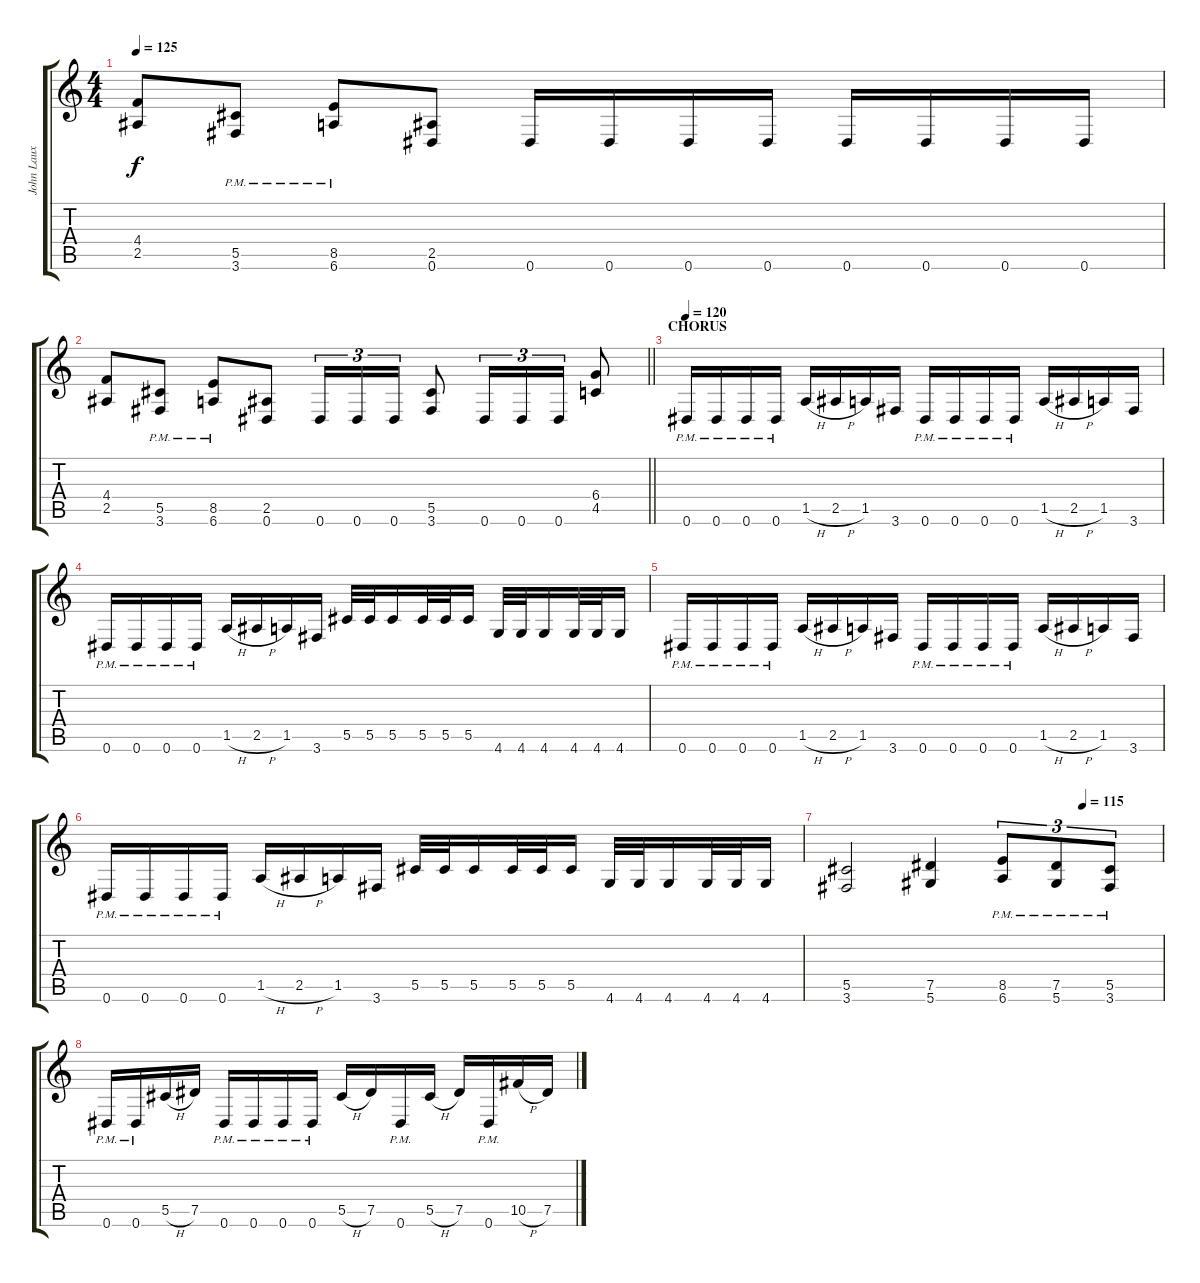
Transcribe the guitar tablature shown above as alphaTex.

\track ("John Laux" "John Laux") {instrument distortionguitar}
\staff {score tabs}
\tuning (Eb4 Bb3 Gb3 Db3 Ab2 Eb2) {hide}
\ts (4 4)
\tempo 125
\clef g2
\ks c
(4.4 2.5).8{dy f} (5.5{pm} 3.6{pm}).8 (8.5{pm} 6.6{pm}).8 (2.5 0.6).8 0.6.16 0.6.16 0.6.16 0.6.16 0.6.16 0.6.16 0.6.16 0.6.16 |
\barLineRight lightlight
(4.4 2.5).8 (5.5{pm} 3.6{pm}).8 (8.5{pm} 6.6{pm}).8 (2.5 0.6).8 0.6.16{tu (3 2)} 0.6.16{tu (3 2)} 0.6.16{tu (3 2)} (5.5 3.6).8 0.6.16{tu (3 2)} 0.6.16{tu (3 2)} 0.6.16{tu (3 2)} (6.4 4.5).8 |
\section ("" "CHORUS")
\tempo 120
0.6{pm}.16 0.6{pm}.16 0.6{pm}.16 0.6{pm}.16 1.5{h}.16 2.5{h}.16 1.5.16 3.6.16 0.6{pm}.16 0.6{pm}.16 0.6{pm}.16 0.6{pm}.16 1.5{h}.16 2.5{h}.16 1.5.16 3.6.16 |
0.6{pm}.16 0.6{pm}.16 0.6{pm}.16 0.6{pm}.16 1.5{h}.16 2.5{h}.16 1.5.16 3.6.16 5.5.32 5.5.32 5.5.16 5.5.32 5.5.32 5.5.16 4.6.32 4.6.32 4.6.16 4.6.32 4.6.32 4.6.16 |
0.6{pm}.16 0.6{pm}.16 0.6{pm}.16 0.6{pm}.16 1.5{h}.16 2.5{h}.16 1.5.16 3.6.16 0.6{pm}.16 0.6{pm}.16 0.6{pm}.16 0.6{pm}.16 1.5{h}.16 2.5{h}.16 1.5.16 3.6.16 |
0.6{pm}.16 0.6{pm}.16 0.6{pm}.16 0.6{pm}.16 1.5{h}.16 2.5{h}.16 1.5.16 3.6.16 5.5.32 5.5.32 5.5.16 5.5.32 5.5.32 5.5.16 4.6.32 4.6.32 4.6.16 4.6.32 4.6.32 4.6.16 |
\tempo (115 0.75)
(5.5 3.6).2 (7.5 5.6).4 (8.5{pm} 6.6{pm}).8{tu (3 2)} (7.5{pm} 5.6{pm}).8{tu (3 2)} (5.5{pm} 3.6{pm}).8{tu (3 2)} |
0.6{pm}.16 0.6{pm}.16 5.5{h}.16 7.5.16 0.6{pm}.16 0.6{pm}.16 0.6{pm}.16 0.6{pm}.16 5.5{h}.16 7.5.16 0.6{pm}.16 5.5{h}.16 7.5.16 0.6{pm}.16 10.5{h}.16 7.5.16
